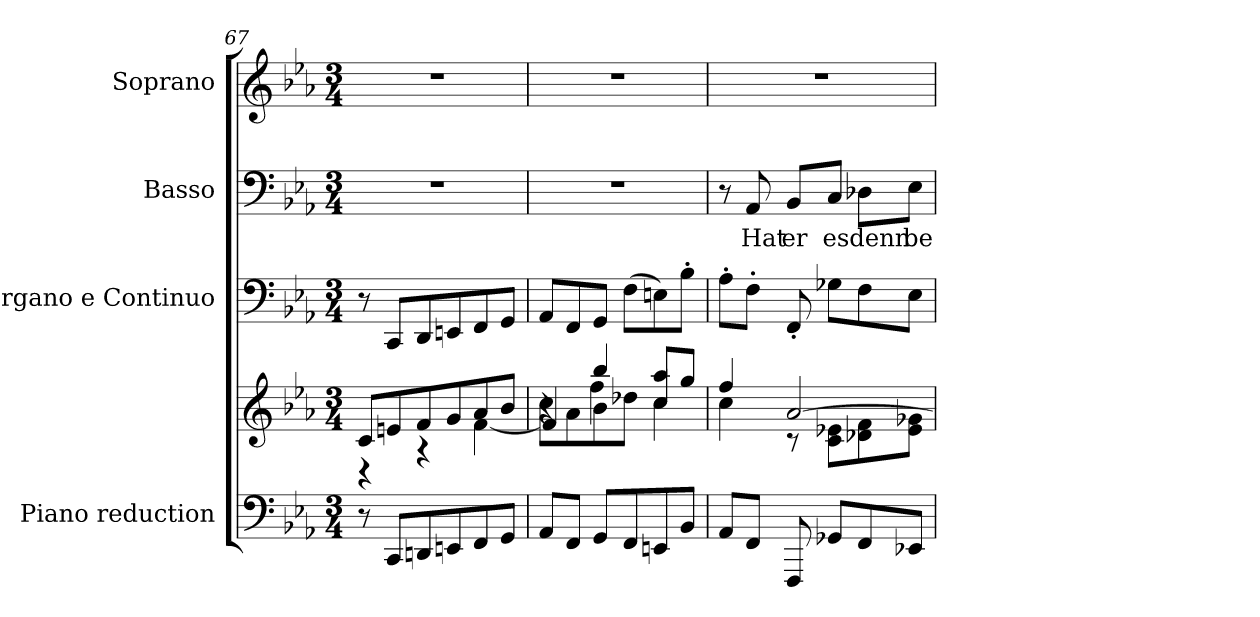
**kern	**kern	**kern	**kern	**text	**kern
*part4	*part4	*part3	*part2	*part2	*part1
*staff5	*staff4	*staff3	*staff2	*staff2	*staff1
*I"Piano reduction	*	*I"Organo e Continuo	*I"Basso	*	*I"Soprano
*I'Pno	*	*	*	*	*
*clefF4	*clefG2	*clefF4	*clefF4	*	*clefG2
*k[b-e-a-]	*k[b-e-a-]	*k[b-e-a-]	*k[b-e-a-]	*	*k[b-e-a-]
*M3/4	*M3/4	*M3/4	*M3/4	*	*M3/4
=67	=67	=67	=67	=67	=67
*	*^	*	*	*	*
8r	8c/L	4r	8r	2.r	.	2.r
8CC/L	8en/	.	8CC/L	.	.	.
8DDn/	8f/	4r	8DD/	.	.	.
8EEn/	8g/	.	8EEn/	.	.	.
8FF/	8a-/	[4f\	8FF/	.	.	.
8GG/J	8b-/J	.	8GG/J	.	.	.
=68	=68	=68	=68	=68	=68	=68
*	*	*^	*	*	*	*
8AA-/L	4r	8cc\L	4f/]	8AA-/L	2.r	.	2.r
8FF/J	.	8a-\	.	8FF/	.	.	.
8GG/L	4bb-/	8b-\	4ff\	8GG/J	.	.	.
8FF/	.	8dd-X\J	.	(8F\L	.	.	.
8EEn/	8aa-/L	4cc\	4cc/	8En\)	.	.	.
8BB-/J	8gg/J	.	.	8B-'\J	.	.	.
*	*	*v	*v	*	*	*	*
=69	=69	=69	=69	=69	=69	=69
8AA-/L	4ff/	4cc\	8A-'\L	8r	.	2.r
!	!	!	!	!	!LO:LY:b	!
8FF/J	.	.	8F'\J	8AA-/	Hat	.
!	!	!	!	!	!LO:LY:b	!
8FFF/	[2a-/	8r	8FF'/	8BB-/L	er	.
!	!	!	!	!	!LO:LY:b	!
8GG-X/L	.	8c\ 8e-X\L	8G-X\L	8C/J	es	.
!	!	!	!	!	!LO:LY:b	!
8FF/	.	8d-X\ 8f\	8F\	8D-X\L	denn	.
!	!	!	!	!	!LO:LY:b	!
8EE-X/J	.	8e-\ 8g-X\J	8E-\J	8E-\J	be-	.
*	*v	*v	*	*	*	*
=	=	=	=	=	=
*-	*-	*-	*-	*-	*-
